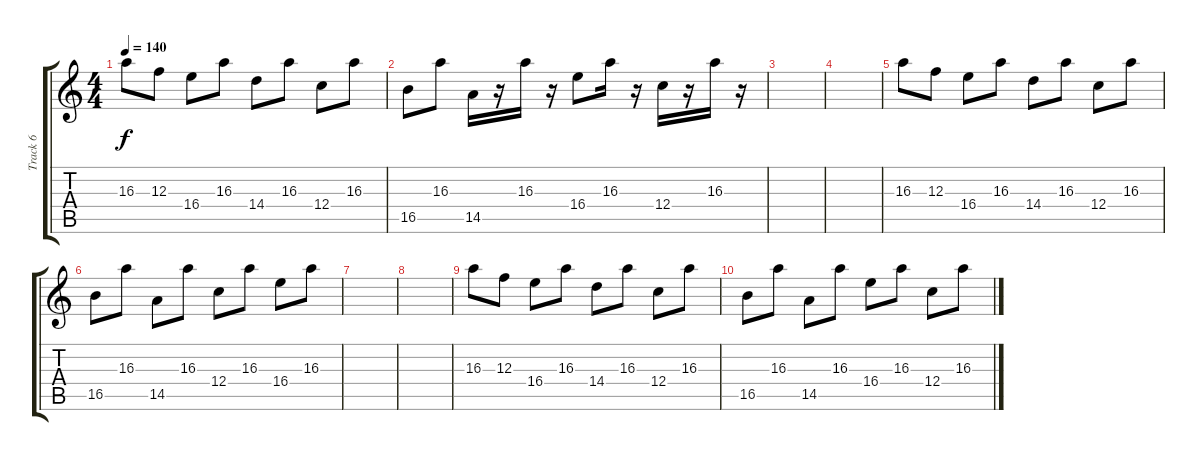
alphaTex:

\track ("Track 6" "Track 6") {instrument overdrivenguitar}
\staff {score tabs}
\tuning (D4 A3 F3 C3 G2 C2) {hide}
\ts (4 4)
\tempo 140
\clef g2
\ks c
16.3.8{dy f} 12.3.8 16.4.8 16.3.8 14.4.8 16.3.8 12.4.8 16.3.8 |
16.5.8 16.3.8 14.5.16 r.16 16.3.16 r.16 16.4.8 16.3.16 r.16 12.4.16 r.16 16.3.16 r.16 |
|
|
16.3.8 12.3.8 16.4.8 16.3.8 14.4.8 16.3.8 12.4.8 16.3.8 |
16.5.8 16.3.8 14.5.8 16.3.8 12.4.8 16.3.8 16.4.8 16.3.8 |
|
|
16.3.8 12.3.8 16.4.8 16.3.8 14.4.8 16.3.8 12.4.8 16.3.8 |
16.5.8 16.3.8 14.5.8 16.3.8 16.4.8 16.3.8 12.4.8 16.3.8
